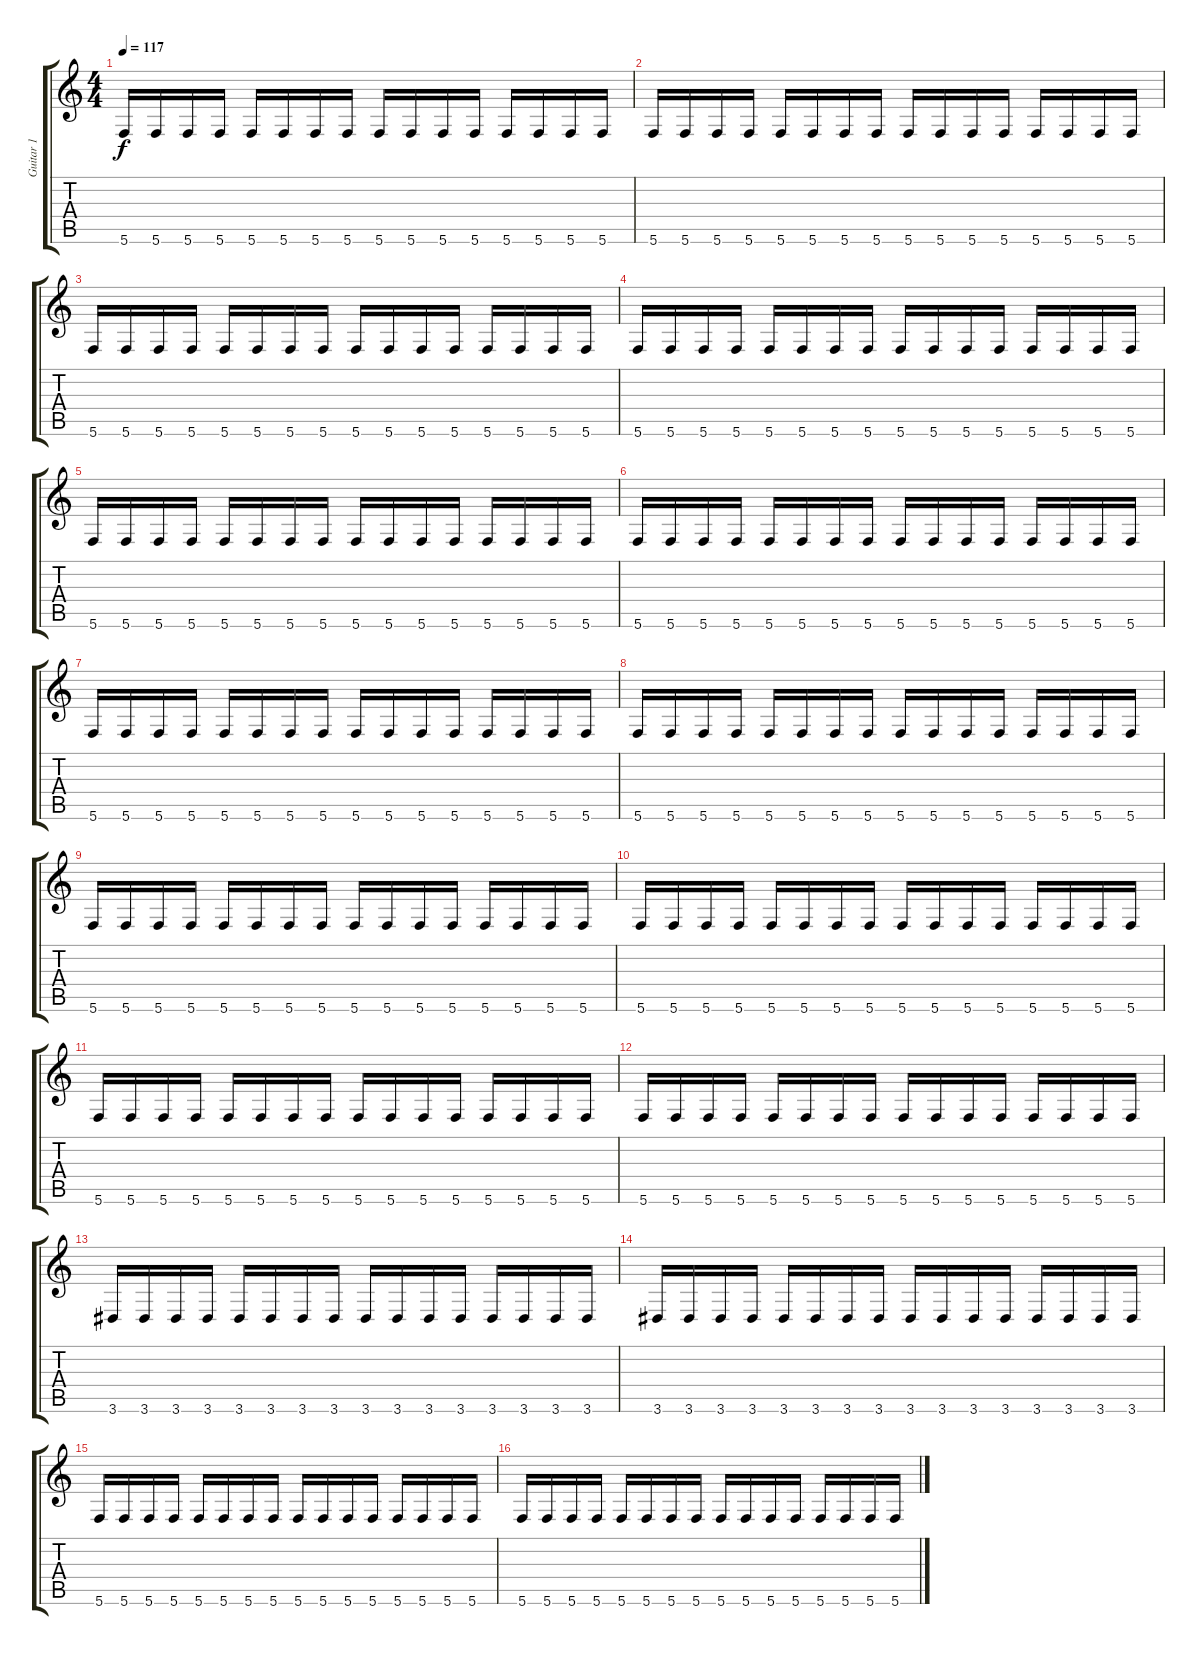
\track ("Guitar 1" "Guitar 1") {instrument distortionguitar}
\staff {score tabs}
\tuning (E4 C4 G3 C3 G2 C2) {hide}
\ts (4 4)
\tempo 117
\clef g2
\ks c
5.6.16{dy f instrument distortionguitar} 5.6.16 5.6.16 5.6.16 5.6.16 5.6.16 5.6.16 5.6.16 5.6.16 5.6.16 5.6.16 5.6.16 5.6.16 5.6.16 5.6.16 5.6.16 |
5.6.16 5.6.16 5.6.16 5.6.16 5.6.16 5.6.16 5.6.16 5.6.16 5.6.16 5.6.16 5.6.16 5.6.16 5.6.16 5.6.16 5.6.16 5.6.16 |
5.6.16 5.6.16 5.6.16 5.6.16 5.6.16 5.6.16 5.6.16 5.6.16 5.6.16 5.6.16 5.6.16 5.6.16 5.6.16 5.6.16 5.6.16 5.6.16 |
5.6.16 5.6.16 5.6.16 5.6.16 5.6.16 5.6.16 5.6.16 5.6.16 5.6.16 5.6.16 5.6.16 5.6.16 5.6.16 5.6.16 5.6.16 5.6.16 |
5.6.16 5.6.16 5.6.16 5.6.16 5.6.16 5.6.16 5.6.16 5.6.16 5.6.16 5.6.16 5.6.16 5.6.16 5.6.16 5.6.16 5.6.16 5.6.16 |
5.6.16 5.6.16 5.6.16 5.6.16 5.6.16 5.6.16 5.6.16 5.6.16 5.6.16 5.6.16 5.6.16 5.6.16 5.6.16 5.6.16 5.6.16 5.6.16 |
5.6.16 5.6.16 5.6.16 5.6.16 5.6.16 5.6.16 5.6.16 5.6.16 5.6.16 5.6.16 5.6.16 5.6.16 5.6.16 5.6.16 5.6.16 5.6.16 |
5.6.16 5.6.16 5.6.16 5.6.16 5.6.16 5.6.16 5.6.16 5.6.16 5.6.16 5.6.16 5.6.16 5.6.16 5.6.16 5.6.16 5.6.16 5.6.16 |
5.6.16 5.6.16 5.6.16 5.6.16 5.6.16 5.6.16 5.6.16 5.6.16 5.6.16 5.6.16 5.6.16 5.6.16 5.6.16 5.6.16 5.6.16 5.6.16 |
5.6.16 5.6.16 5.6.16 5.6.16 5.6.16 5.6.16 5.6.16 5.6.16 5.6.16 5.6.16 5.6.16 5.6.16 5.6.16 5.6.16 5.6.16 5.6.16 |
5.6.16 5.6.16 5.6.16 5.6.16 5.6.16 5.6.16 5.6.16 5.6.16 5.6.16 5.6.16 5.6.16 5.6.16 5.6.16 5.6.16 5.6.16 5.6.16 |
5.6.16 5.6.16 5.6.16 5.6.16 5.6.16 5.6.16 5.6.16 5.6.16 5.6.16 5.6.16 5.6.16 5.6.16 5.6.16 5.6.16 5.6.16 5.6.16 |
3.6.16 3.6.16 3.6.16 3.6.16 3.6.16 3.6.16 3.6.16 3.6.16 3.6.16 3.6.16 3.6.16 3.6.16 3.6.16 3.6.16 3.6.16 3.6.16 |
3.6.16 3.6.16 3.6.16 3.6.16 3.6.16 3.6.16 3.6.16 3.6.16 3.6.16 3.6.16 3.6.16 3.6.16 3.6.16 3.6.16 3.6.16 3.6.16 |
5.6.16 5.6.16 5.6.16 5.6.16 5.6.16 5.6.16 5.6.16 5.6.16 5.6.16 5.6.16 5.6.16 5.6.16 5.6.16 5.6.16 5.6.16 5.6.16 |
5.6.16 5.6.16 5.6.16 5.6.16 5.6.16 5.6.16 5.6.16 5.6.16 5.6.16 5.6.16 5.6.16 5.6.16 5.6.16 5.6.16 5.6.16 5.6.16
